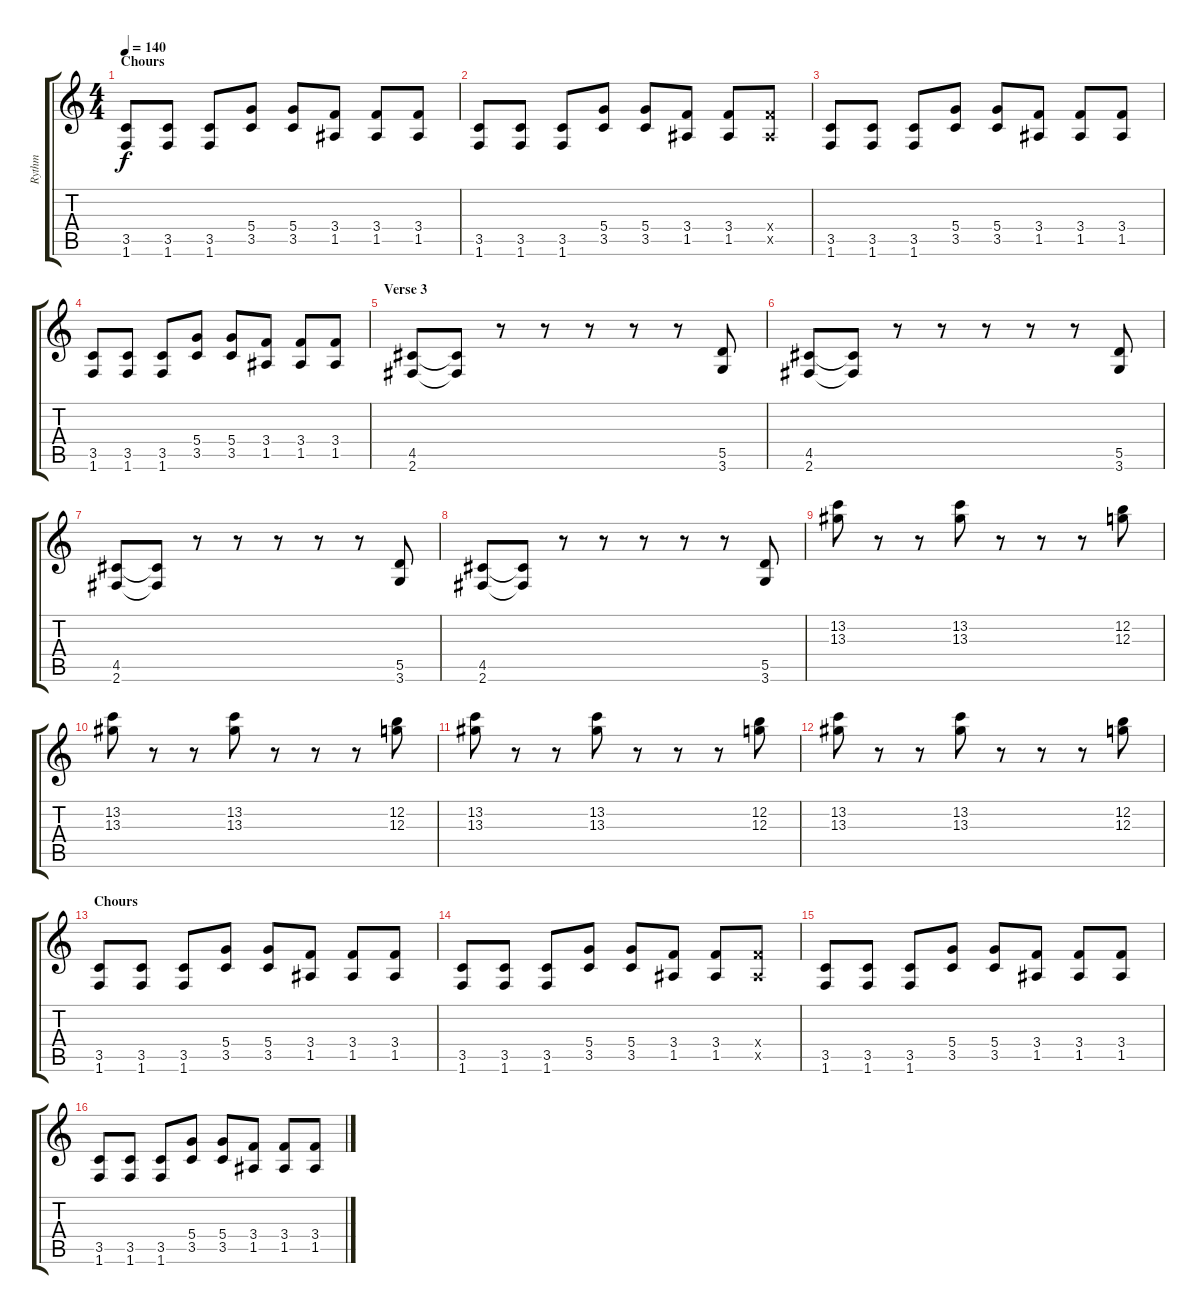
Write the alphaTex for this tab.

\track ("Rythm" "Rythm") {instrument distortionguitar}
\staff {score tabs}
\tuning (E4 B3 G3 D3 A2 E2) {hide}
\ts (4 4)
\section ("" "Chours")
\tempo 140
\clef g2
\ks c
(3.5 1.6).8{dy f} (3.5 1.6).8 (3.5 1.6).8 (5.4 3.5).8 (5.4 3.5).8 (3.4 1.5).8 (3.4 1.5).8 (3.4 1.5).8 |
(3.5 1.6).8 (3.5 1.6).8 (3.5 1.6).8 (5.4 3.5).8 (5.4 3.5).8 (3.4 1.5).8 (3.4 1.5).8 (3.4{x} 1.5{x}).8 |
(3.5 1.6).8 (3.5 1.6).8 (3.5 1.6).8 (5.4 3.5).8 (5.4 3.5).8 (3.4 1.5).8 (3.4 1.5).8 (3.4 1.5).8 |
(3.5 1.6).8 (3.5 1.6).8 (3.5 1.6).8 (5.4 3.5).8 (5.4 3.5).8 (3.4 1.5).8 (3.4 1.5).8 (3.4 1.5).8 |
\section ("" "Verse 3")
(4.5 2.6).8 (4.5{t} 2.6{t}).8 r.8 r.8 r.8 r.8 r.8 (5.5 3.6).8 |
(4.5 2.6).8 (4.5{t} 2.6{t}).8 r.8 r.8 r.8 r.8 r.8 (5.5 3.6).8 |
(4.5 2.6).8 (4.5{t} 2.6{t}).8 r.8 r.8 r.8 r.8 r.8 (5.5 3.6).8 |
(4.5 2.6).8 (4.5{t} 2.6{t}).8 r.8 r.8 r.8 r.8 r.8 (5.5 3.6).8 |
(13.2 13.3).8 r.8 r.8 (13.2 13.3).8 r.8 r.8 r.8 (12.2 12.3).8 |
(13.2 13.3).8 r.8 r.8 (13.2 13.3).8 r.8 r.8 r.8 (12.2 12.3).8 |
(13.2 13.3).8 r.8 r.8 (13.2 13.3).8 r.8 r.8 r.8 (12.2 12.3).8 |
(13.2 13.3).8 r.8 r.8 (13.2 13.3).8 r.8 r.8 r.8 (12.2 12.3).8 |
\section ("" "Chours")
(3.5 1.6).8 (3.5 1.6).8 (3.5 1.6).8 (5.4 3.5).8 (5.4 3.5).8 (3.4 1.5).8 (3.4 1.5).8 (3.4 1.5).8 |
(3.5 1.6).8 (3.5 1.6).8 (3.5 1.6).8 (5.4 3.5).8 (5.4 3.5).8 (3.4 1.5).8 (3.4 1.5).8 (3.4{x} 1.5{x}).8 |
(3.5 1.6).8 (3.5 1.6).8 (3.5 1.6).8 (5.4 3.5).8 (5.4 3.5).8 (3.4 1.5).8 (3.4 1.5).8 (3.4 1.5).8 |
(3.5 1.6).8 (3.5 1.6).8 (3.5 1.6).8 (5.4 3.5).8 (5.4 3.5).8 (3.4 1.5).8 (3.4 1.5).8 (3.4 1.5).8
